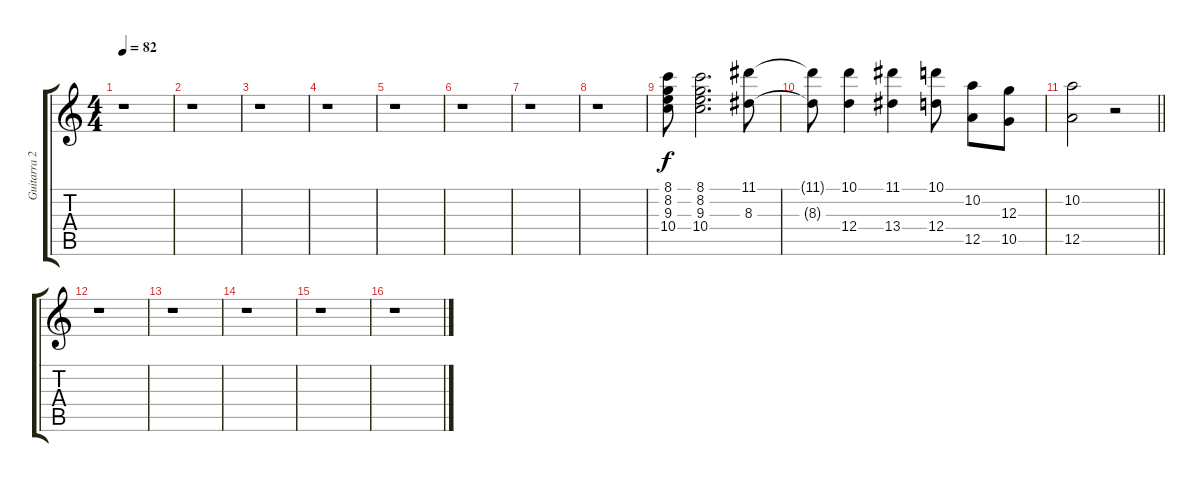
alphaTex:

\track ("Guitarra 2" "Guitarra 2") {instrument overdrivenguitar}
\staff {score tabs}
\tuning (E4 B3 G3 D3 A2 E2) {hide}
\ts (4 4)
\tempo 82
\clef g2
\ks c
r.1{dy f} |
r.1 |
r.1 |
r.1 |
r.1 |
r.1 |
r.1 |
r.1 |
(8.1 8.2 9.3 10.4).8 (8.1 8.2 9.3 10.4).2{d volume 6} (11.1 8.3).8{volume 8} |
(11.1{t} 8.3{t}).8 (10.1 12.4).4{volume 8} (11.1 13.4).4{volume 7} (10.1 12.4).8{volume 6} (10.2 12.5).8{volume 6} (12.3 10.5).8 |
\barLineRight lightlight
(10.2 12.5).2{volume 6} r.2 |
r.1 |
r.1 |
r.1 |
r.1 |
r.1
